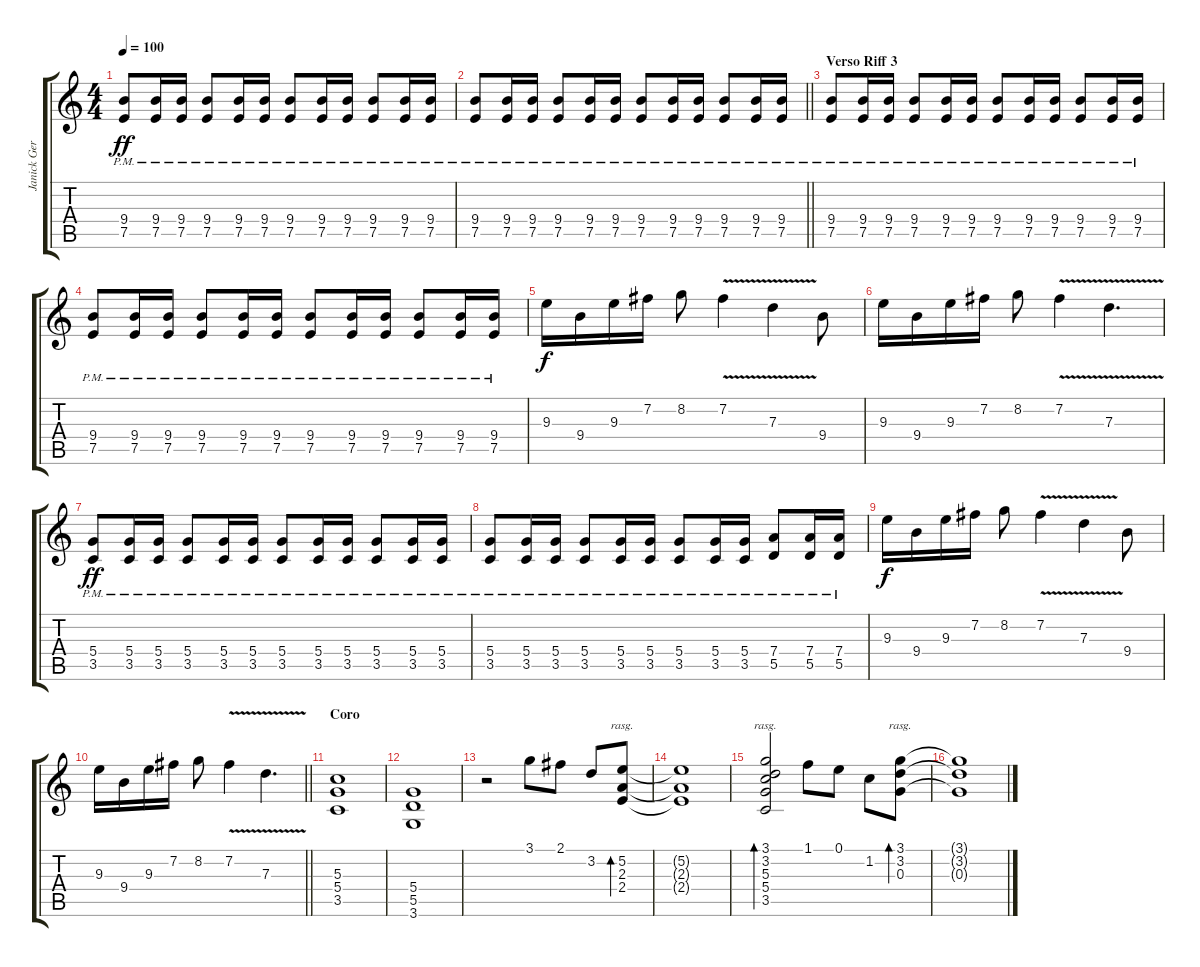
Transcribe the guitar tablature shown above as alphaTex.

\track ("Janick Gers" "Janick Ger") {instrument distortionguitar}
\staff {score tabs}
\tuning (E4 B3 G3 D3 A2 E2) {hide}
\ts (4 4)
\tempo 100
\clef g2
\ks c
(9.4{pm} 7.5{pm}).8{dy ff} (9.4{pm} 7.5{pm}).16 (9.4{pm} 7.5{pm}).16 (9.4{pm} 7.5{pm}).8 (9.4{pm} 7.5{pm}).16 (9.4{pm} 7.5{pm}).16 (9.4{pm} 7.5{pm}).8 (9.4{pm} 7.5{pm}).16 (9.4{pm} 7.5{pm}).16 (9.4{pm} 7.5{pm}).8 (9.4{pm} 7.5{pm}).16 (9.4{pm} 7.5{pm}).16 |
\barLineRight lightlight
(9.4{pm} 7.5{pm}).8 (9.4{pm} 7.5{pm}).16 (9.4{pm} 7.5{pm}).16 (9.4{pm} 7.5{pm}).8 (9.4{pm} 7.5{pm}).16 (9.4{pm} 7.5{pm}).16 (9.4{pm} 7.5{pm}).8 (9.4{pm} 7.5{pm}).16 (9.4{pm} 7.5{pm}).16 (9.4{pm} 7.5{pm}).8 (9.4{pm} 7.5{pm}).16 (9.4{pm} 7.5{pm}).16 |
\section ("" "Verso Riff 3")
(9.4{pm} 7.5{pm}).8 (9.4{pm} 7.5{pm}).16 (9.4{pm} 7.5{pm}).16 (9.4{pm} 7.5{pm}).8 (9.4{pm} 7.5{pm}).16 (9.4{pm} 7.5{pm}).16 (9.4{pm} 7.5{pm}).8 (9.4{pm} 7.5{pm}).16 (9.4{pm} 7.5{pm}).16 (9.4{pm} 7.5{pm}).8 (9.4{pm} 7.5{pm}).16 (9.4{pm} 7.5{pm}).16 |
(9.4{pm} 7.5{pm}).8 (9.4{pm} 7.5{pm}).16 (9.4{pm} 7.5{pm}).16 (9.4{pm} 7.5{pm}).8 (9.4{pm} 7.5{pm}).16 (9.4{pm} 7.5{pm}).16 (9.4{pm} 7.5{pm}).8 (9.4{pm} 7.5{pm}).16 (9.4{pm} 7.5{pm}).16 (9.4{pm} 7.5{pm}).8 (9.4{pm} 7.5{pm}).16 (9.4{pm} 7.5{pm}).16 |
9.3.16{dy f volume 14} 9.4.16 9.3.16 7.2.16 8.2.8 7.2{v}.4 7.3{v}.4 9.4.8 |
9.3.16 9.4.16 9.3.16 7.2.16 8.2.8 7.2{v}.4 7.3{v}.4{d} |
(5.4{pm} 3.5{pm}).8{dy ff volume 11} (5.4{pm} 3.5{pm}).16 (5.4{pm} 3.5{pm}).16 (5.4{pm} 3.5{pm}).8 (5.4{pm} 3.5{pm}).16 (5.4{pm} 3.5{pm}).16 (5.4{pm} 3.5{pm}).8 (5.4{pm} 3.5{pm}).16 (5.4{pm} 3.5{pm}).16 (5.4{pm} 3.5{pm}).8 (5.4{pm} 3.5{pm}).16 (5.4{pm} 3.5{pm}).16 |
(5.4{pm} 3.5{pm}).8 (5.4{pm} 3.5{pm}).16 (5.4{pm} 3.5{pm}).16 (5.4{pm} 3.5{pm}).8 (5.4{pm} 3.5{pm}).16 (5.4{pm} 3.5{pm}).16 (5.4{pm} 3.5{pm}).8 (5.4{pm} 3.5{pm}).16 (5.4{pm} 3.5{pm}).16 (7.4{pm} 5.5{pm}).8 (7.4{pm} 5.5{pm}).16 (7.4{pm} 5.5{pm}).16 |
9.3.16{dy f volume 14} 9.4.16 9.3.16 7.2.16 8.2.8 7.2{v}.4 7.3{v}.4 9.4.8 |
\barLineRight lightlight
9.3.16 9.4.16 9.3.16 7.2.16 8.2.8 7.2{v}.4 7.3{v}.4{d} |
\section ("" "Coro")
(5.3 5.4 3.5).1{volume 11} |
(5.4 5.5 3.6).1 |
r.2{volume 14} 3.1.8 2.1.8 3.2.8 (5.2 2.3 2.4).8{bd 120 rasg ii volume 11} |
(5.2{t} 2.3{t} 2.4{t}).1{volume 11} |
(3.1 3.2 5.3 5.4 3.5).2{bd 120 rasg ii} 1.1.8{volume 14} 0.1.8 1.2.8 (3.1 3.2 0.3).8{bd 120 rasg ii volume 11} |
(3.1{t} 3.2{t} 0.3{t}).1{volume 11}
